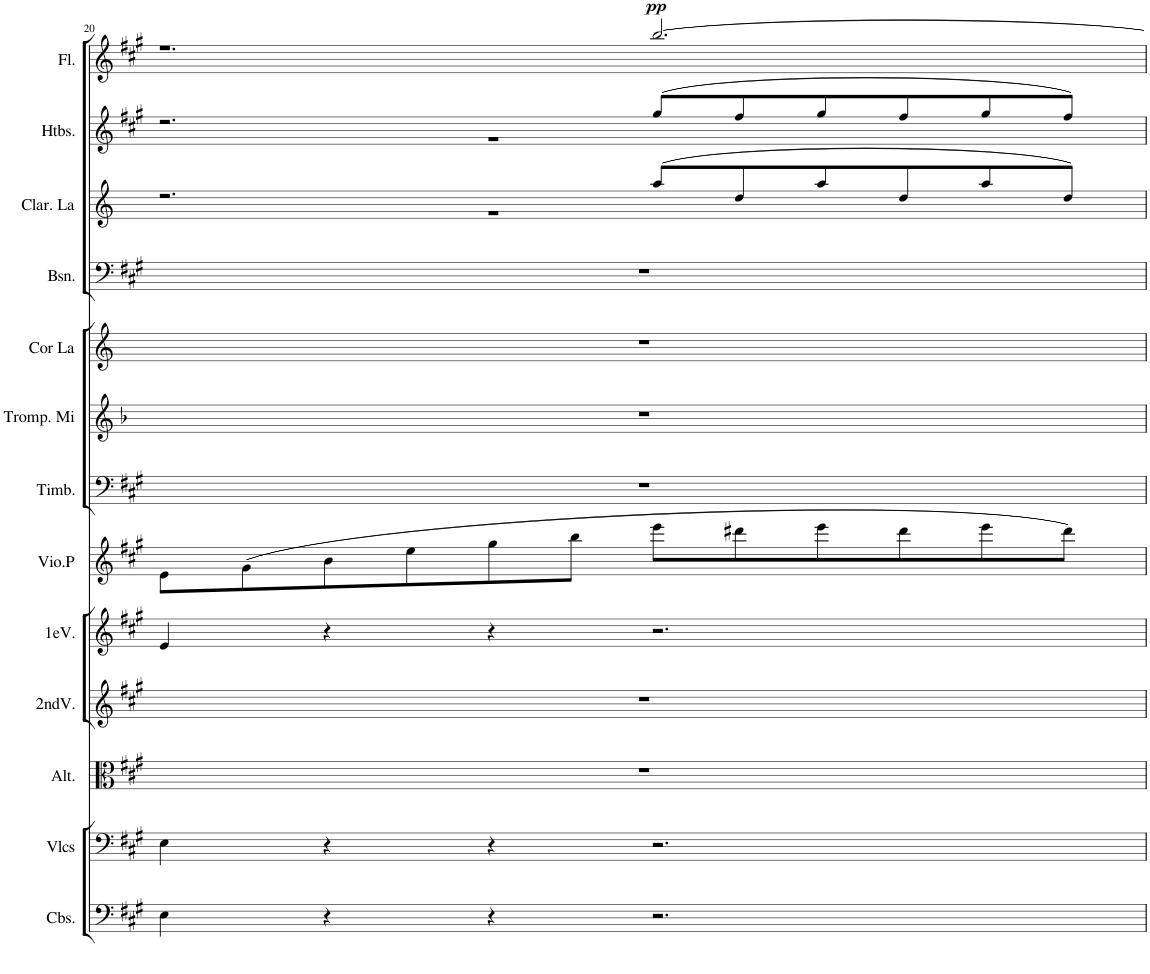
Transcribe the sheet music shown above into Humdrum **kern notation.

**kern	**kern	**kern	**kern	**kern	**kern	**kern	**kern	**kern	**kern	**kern	**kern	**kern	**dynam
*part13	*part12	*part11	*part10	*part9	*part8	*part7	*part6	*part5	*part4	*part3	*part2	*part1	*part1
*staff13	*staff12	*staff11	*staff10	*staff9	*staff8	*staff7	*staff6	*staff5	*staff4	*staff3	*staff2	*staff1	*staff1
*I"Contrebasses	*I"Violoncelles	*I"Altos	*I"2mesViolons	*I"1ers Violons	*I"Violon principal.	*I"Timbales	*I"Trompettes en Mi	*I"2 Cors en La	*I"2 Bassons	*I"2 Clarinettes en La	*I"2 Hautbois	*I"2 Flûtes	*
*I'Cbs.	*I'Vlcs	*I'Alt.	*	*I'1eV.	*I'Vio.P	*I'Timb.	*I'Tromp. Mi	*I'Cor La	*I'Bsn.	*I'Clar. La	*I'Htbs.	*I'Fl.	*
!!LO:PB:g=z
*clefF4	*clefF4	*clefC3	*clefG2	*clefG2	*clefG2	*clefF4	*clefG2	*clefG2	*clefF4	*clefG2	*clefG2	*clefG2	*
*Trd7c12	*	*	*	*	*	*	*Trd-2c-4	*Trd2c3	*	*Trd2c3	*	*	*
*k[f#c#g#]	*k[f#c#g#]	*k[f#c#g#]	*k[f#c#g#]	*k[f#c#g#]	*k[f#c#g#]	*k[f#c#g#]	*k[b-]	*k[]	*k[f#c#g#]	*k[]	*k[f#c#g#]	*k[f#c#g#]	*
*M6/4	*M6/4	*M6/4	*M6/4	*M6/4	*M6/4	*M6/4	*M6/4	*M6/4	*M6/4	*M6/4	*M6/4	*M6/4	*
=20	=20	=20	=20	=20	=20	=20	=20	=20	=20	=20	=20	=20	=20
*	*	*	*	*	*	*	*	*	*	*^	*^	*^	*
4E\	4E\	1.r	1.r	4e/	8e\L	1.r	1.r	1.r	1.r	2.r	2ryy	2.r	2ryy	1.r	2.ryy	.
.	.	.	.	.	(8g#\	.	.	.	.	.	.	.	.	.	.	.
4r	4r	.	.	4r	8b\	.	.	.	.	.	.	.	.	.	.	.
.	.	.	.	.	8ee\	.	.	.	.	.	.	.	.	.	.	.
4r	4r	.	.	4r	8gg#\	.	.	.	.	.	1r	.	1r	.	.	.
.	.	.	.	.	8bb\J	.	.	.	.	.	.	.	.	.	.	.
!	!	!	!	!	!	!	!	!	!	!	!	!	!	!	!	!LO:DY:a
2.r	2.r	.	.	2.r	8eee\L	.	.	.	.	(8aa/L	.	(8gg#/L	.	.	[2.bb/	pp
.	.	.	.	.	8ddd#X\	.	.	.	.	8dd/	.	8ff#/	.	.	.	.
.	.	.	.	.	8eee\	.	.	.	.	8aa/	.	8gg#/	.	.	.	.
.	.	.	.	.	8ddd#\	.	.	.	.	8dd/	.	8ff#/	.	.	.	.
.	.	.	.	.	8eee\	.	.	.	.	8aa/	.	8gg#/	.	.	.	.
.	.	.	.	.	8ddd#\J)	.	.	.	.	8dd/J)	.	8ff#/J)	.	.	.	.
*	*	*	*	*	*	*	*	*	*	*v	*v	*	*	*v	*v	*
*	*	*	*	*	*	*	*	*	*	*	*v	*v	*	*
=	=	=	=	=	=	=	=	=	=	=	=	=	=
*-	*-	*-	*-	*-	*-	*-	*-	*-	*-	*-	*-	*-	*-
